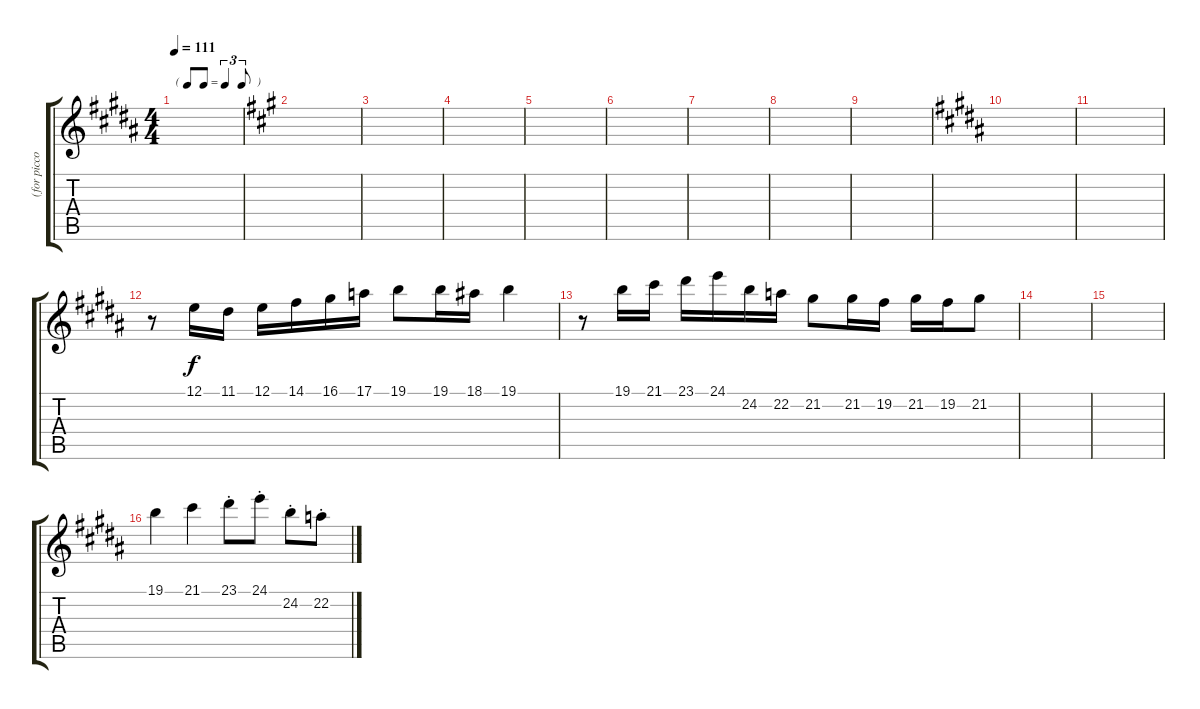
\track ("(for piccolo trumpet effect)" "(for picco") {instrument trumpet}
\staff {score tabs}
\tuning (E4 B3 G3 D3 A2 E2) {hide}
\ts (4 4)
\tf triplet8th
\tempo 111
\clef g2
\ks b
|
\ks a
|
|
|
|
|
|
|
|
\ks b
|
|
r.8{volume 11} 12.1.16 11.1.16 12.1.16 14.1.16 16.1.16 17.1.16 19.1.8 19.1.16 18.1.16 19.1.4 |
r.8 19.1.16 21.1.16 23.1.16 24.1.16 24.2.16 22.2.16 21.2.8 21.2.16 19.2.16 21.2.16 19.2.16 21.2.8 |
|
|
19.1.4 21.1.4 23.1{st}.8 24.1{st}.8 24.2{st}.8 22.2{st}.8
